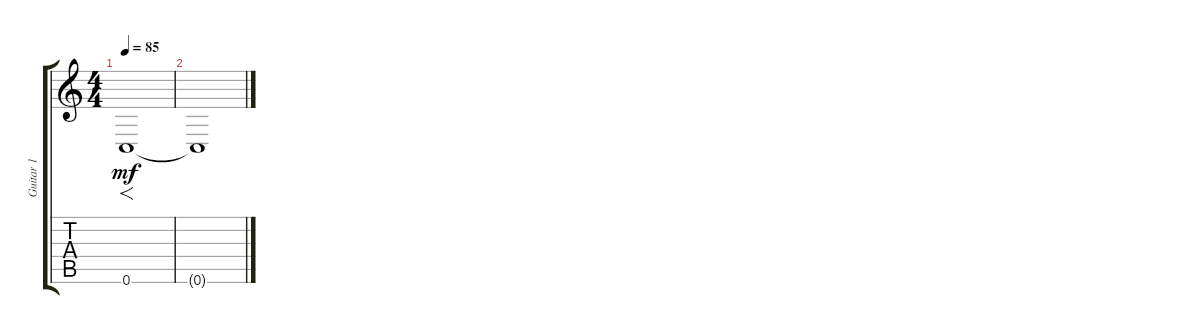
\track ("Guitar 1" "Guitar 1") {instrument distortionguitar}
\staff {score tabs}
\tuning (D4 A3 F3 C3 G2 C2) {hide}
\ts (4 4)
\tempo 85
\clef g2
\ks c
0.6.1{f dy mf} |
0.6{t}.1
